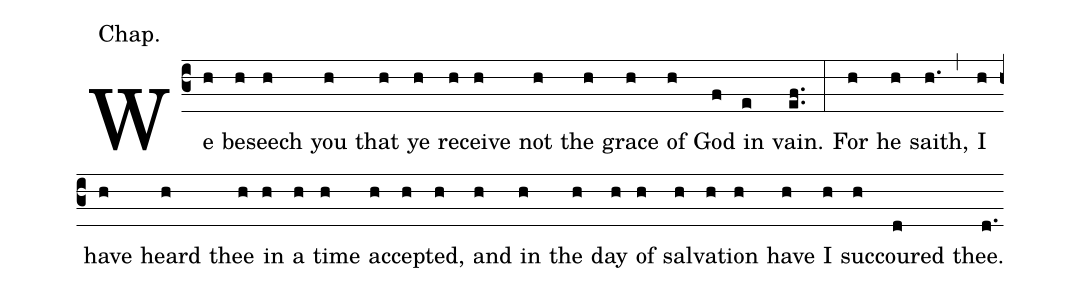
annotation: Chap.;
%%
(c3) We(h) be(h)seech(h) you(h) that(h) ye(h) re(h)ceive(h) not(h) the(h) grace(h) of(h) God(f) in(e) vain.(ef..) (:) For(h) he(h) saith,(h.) (,) I(h) have(h) heard(h) thee(h) in(h) a(h) time(h) ac(h)cept(h)ed,(h) and(h) in(h) the(h) day(h) of(h) sal(h)va(h)tion(h) have(h) I(h) suc(h)coured(d) thee.(d.)
